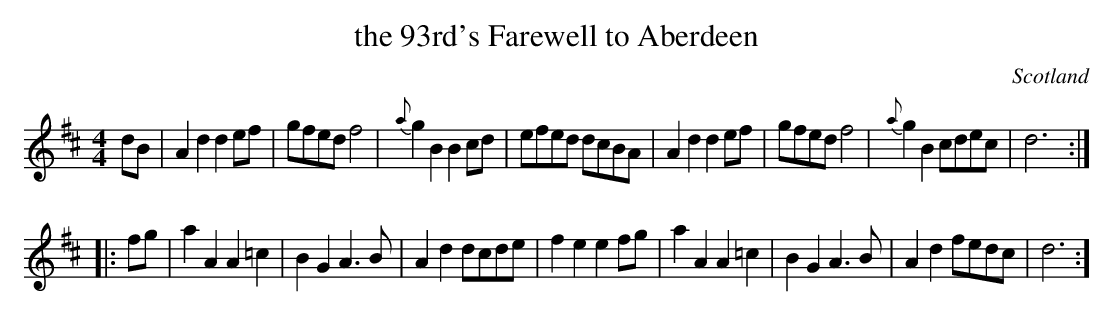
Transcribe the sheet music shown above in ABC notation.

X:1
T:the 93rd's Farewell to Aberdeen
O:Scotland
M:4/4
K:D
dB |\
A2d2d2ef | gfed f4 | {a}g2B2 B2cd | efed dcBA | \
A2d2d2ef | gfed f4 | {a}g2B2 cdec | d6 ::
fg |\
a2A2 A2=c2 | B2G2 A3B | A2d2 dcde | f2e2 e2fg | \
a2A2 A2=c2 | B2G2 A3B | A2d2 fedc | d6 :]
